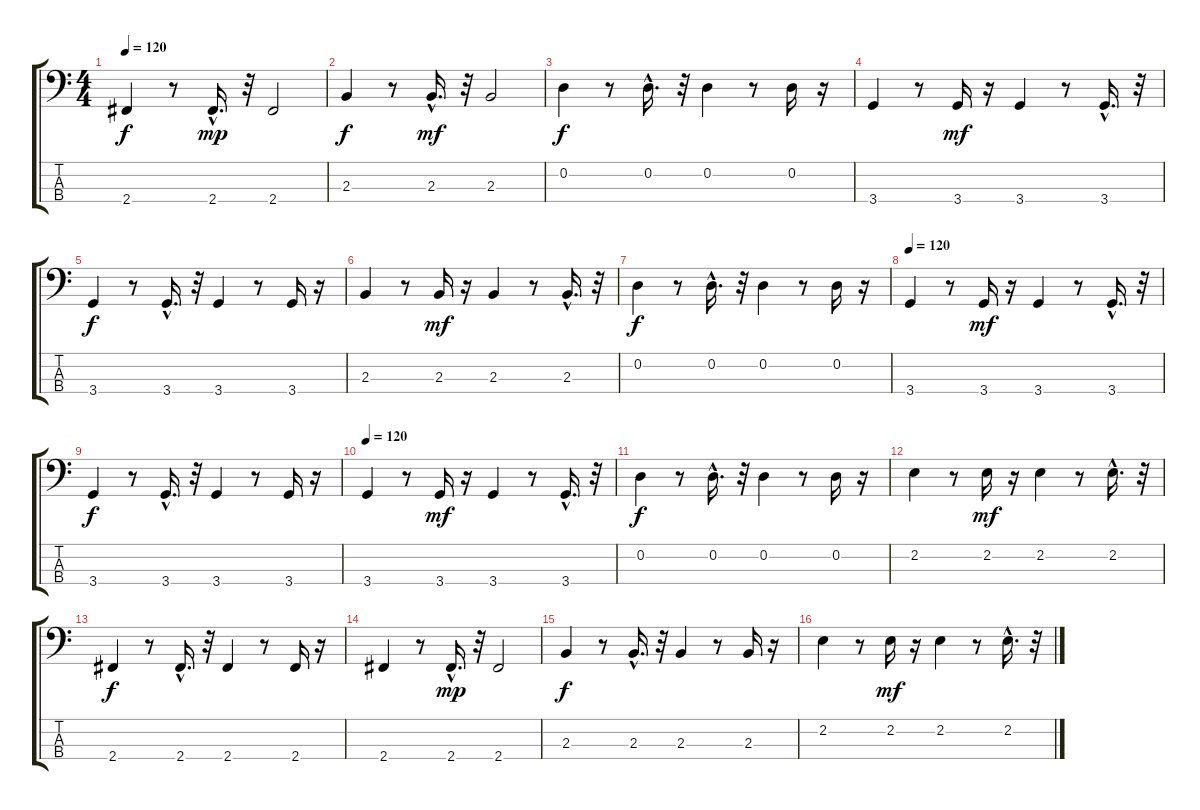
\track "" {instrument electricbassfinger}
\staff {score tabs}
\tuning (G2 D2 A1 E1) {hide}
\ts (4 4)
\tempo 120
\clef f4
\ks c
2.4.4{dy f} r.8 2.4{hac}.16{d dy mp} r.32 2.4.2 |
2.3.4{dy f} r.8 2.3{hac}.16{d dy mf} r.32 2.3.2 |
0.2.4{dy f} r.8 0.2{hac}.16{d} r.32 0.2.4 r.8 0.2.16 r.16 |
3.4.4 r.8 3.4.16{dy mf} r.16 3.4.4 r.8 3.4{hac}.16{d} r.32 |
3.4.4{dy f} r.8 3.4{hac}.16{d} r.32 3.4.4 r.8 3.4.16 r.16 |
2.3.4 r.8 2.3.16{dy mf} r.16 2.3.4 r.8 2.3{hac}.16{d} r.32 |
0.2.4{dy f} r.8 0.2{hac}.16{d} r.32 0.2.4 r.8 0.2.16 r.16 |
\tempo 120
3.4.4 r.8 3.4.16{dy mf} r.16 3.4.4 r.8 3.4{hac}.16{d} r.32 |
3.4.4{dy f} r.8 3.4{hac}.16{d} r.32 3.4.4 r.8 3.4.16 r.16 |
\tempo 120
3.4.4 r.8 3.4.16{dy mf} r.16 3.4.4 r.8 3.4{hac}.16{d} r.32 |
0.2.4{dy f} r.8 0.2{hac}.16{d} r.32 0.2.4 r.8 0.2.16 r.16 |
2.2.4 r.8 2.2.16{dy mf} r.16 2.2.4 r.8 2.2{hac}.16{d} r.32 |
2.4.4{dy f} r.8 2.4{hac}.16{d} r.32 2.4.4 r.8 2.4.16 r.16 |
2.4.4 r.8 2.4{hac}.16{d dy mp} r.32 2.4.2 |
2.3.4{dy f} r.8 2.3{hac}.16{d} r.32 2.3.4 r.8 2.3.16 r.16 |
2.2.4 r.8 2.2.16{dy mf} r.16 2.2.4 r.8 2.2{hac}.16{d} r.32
